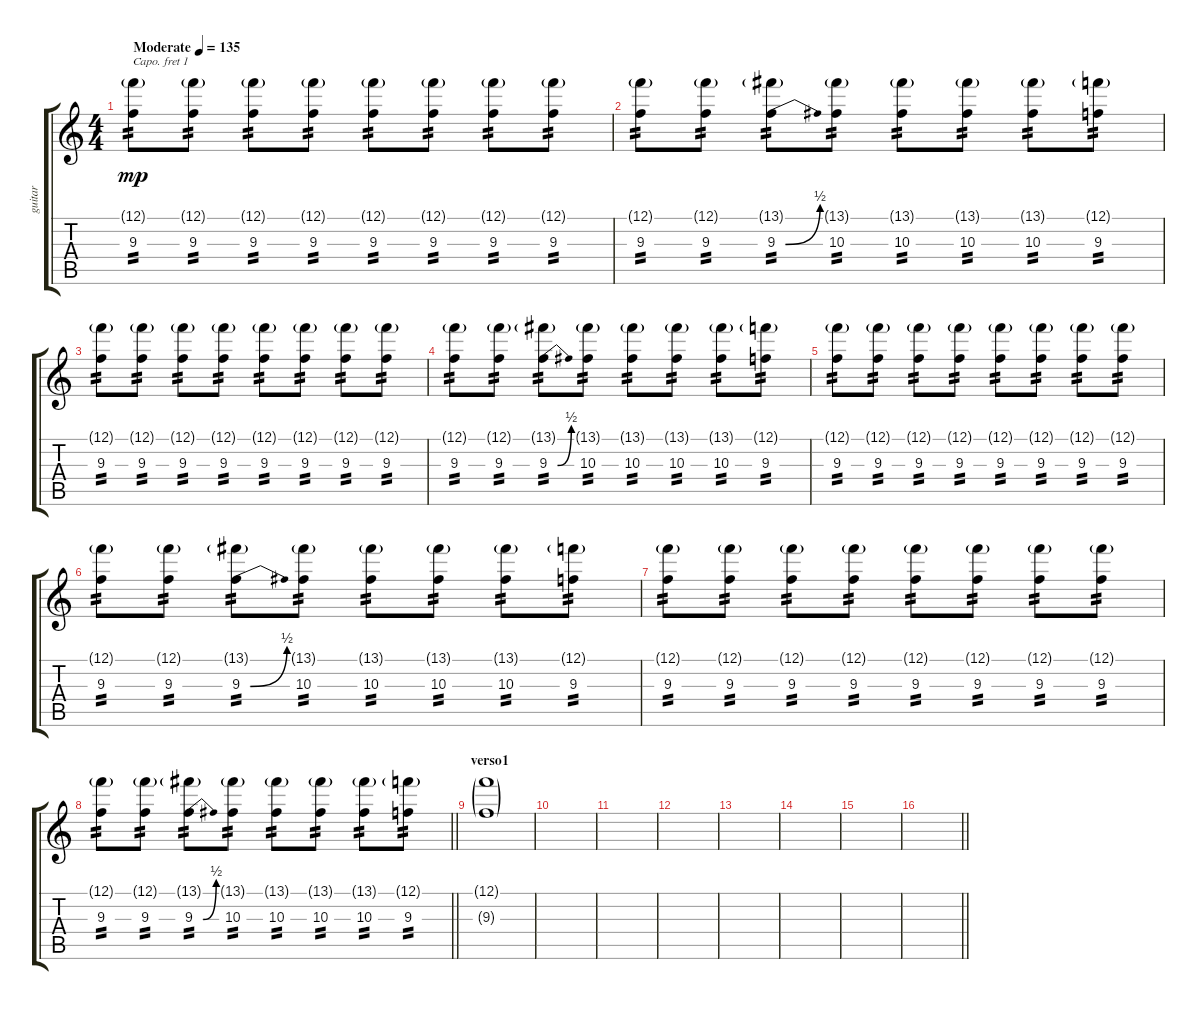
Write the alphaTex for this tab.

\track ("guitar" "guitar") {instrument overdrivenguitar}
\staff {score tabs}
\capo 1
\tuning (E4 B3 G3 D3 A2 E2) {hide}
\ts (4 4)
\tempo (135 "Moderate")
\clef g2
\ks c
(12.1{g} 9.3).8{tp 2 dy mp instrument overdrivenguitar} (12.1{g} 9.3).8{tp 2} (12.1{g} 9.3).8{tp 2} (12.1{g} 9.3).8{tp 2} (12.1{g} 9.3).8{tp 2} (12.1{g} 9.3).8{tp 2} (12.1{g} 9.3).8{tp 2} (12.1{g} 9.3).8{tp 2} |
(12.1{g} 9.3).8{tp 2} (12.1{g} 9.3).8{tp 2} (13.1{g} 9.3{be (bend 0 0 60 2)}).8{tp 2} (13.1{g} 10.3).8{tp 2} (13.1{g} 10.3).8{tp 2} (13.1{g} 10.3).8{tp 2} (13.1{g} 10.3).8{tp 2} (12.1{g} 9.3).8{tp 2} |
(12.1{g} 9.3).8{tp 2} (12.1{g} 9.3).8{tp 2} (12.1{g} 9.3).8{tp 2} (12.1{g} 9.3).8{tp 2} (12.1{g} 9.3).8{tp 2} (12.1{g} 9.3).8{tp 2} (12.1{g} 9.3).8{tp 2} (12.1{g} 9.3).8{tp 2} |
(12.1{g} 9.3).8{tp 2} (12.1{g} 9.3).8{tp 2} (13.1{g} 9.3{be (bend 0 0 60 2)}).8{tp 2} (13.1{g} 10.3).8{tp 2} (13.1{g} 10.3).8{tp 2} (13.1{g} 10.3).8{tp 2} (13.1{g} 10.3).8{tp 2} (12.1{g} 9.3).8{tp 2} |
(12.1{g} 9.3).8{tp 2} (12.1{g} 9.3).8{tp 2} (12.1{g} 9.3).8{tp 2} (12.1{g} 9.3).8{tp 2} (12.1{g} 9.3).8{tp 2} (12.1{g} 9.3).8{tp 2} (12.1{g} 9.3).8{tp 2} (12.1{g} 9.3).8{tp 2} |
(12.1{g} 9.3).8{tp 2} (12.1{g} 9.3).8{tp 2} (13.1{g} 9.3{be (bend 0 0 60 2)}).8{tp 2} (13.1{g} 10.3).8{tp 2} (13.1{g} 10.3).8{tp 2} (13.1{g} 10.3).8{tp 2} (13.1{g} 10.3).8{tp 2} (12.1{g} 9.3).8{tp 2} |
(12.1{g} 9.3).8{tp 2} (12.1{g} 9.3).8{tp 2} (12.1{g} 9.3).8{tp 2} (12.1{g} 9.3).8{tp 2} (12.1{g} 9.3).8{tp 2} (12.1{g} 9.3).8{tp 2} (12.1{g} 9.3).8{tp 2} (12.1{g} 9.3).8{tp 2} |
\barLineRight lightlight
(12.1{g} 9.3).8{tp 2} (12.1{g} 9.3).8{tp 2} (13.1{g} 9.3{be (bend 0 0 60 2)}).8{tp 2} (13.1{g} 10.3).8{tp 2} (13.1{g} 10.3).8{tp 2} (13.1{g} 10.3).8{tp 2} (13.1{g} 10.3).8{tp 2} (12.1{g} 9.3).8{tp 2} |
\section ("" "verso1")
(12.1{g} 9.3{g}).1{volume 0} |
|
|
|
|
|
|
\barLineRight lightlight
